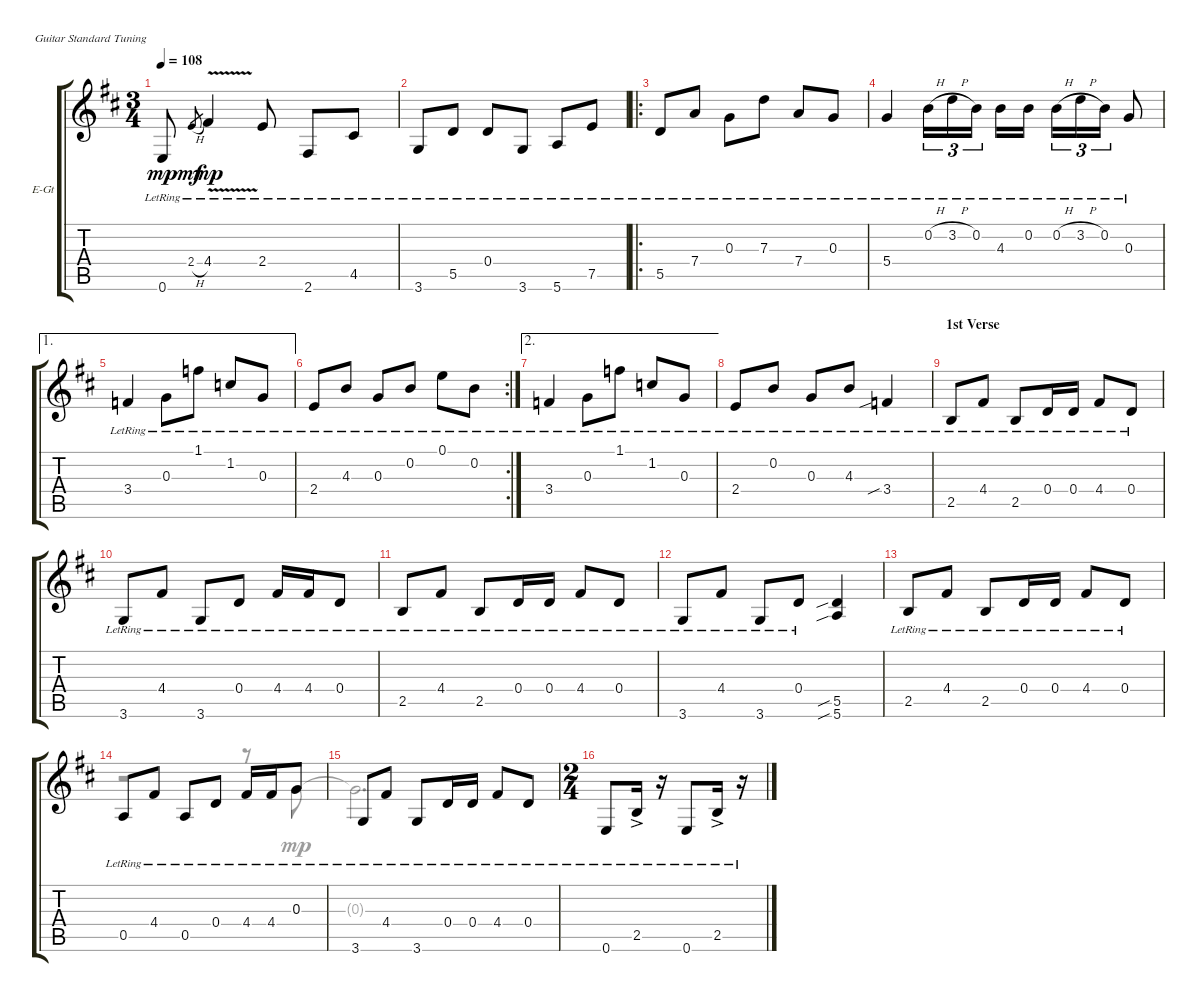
\bracketExtendMode groupsimilarinstruments
\firstSystemTrackNameOrientation horizontal
\otherSystemsTrackNameOrientation horizontal
\track ("Gtr 3" "E-Gt") {instrument electricguitarclean}
\staff {score tabs}
\tuning (E4 B3 G3 D3 A2 E2)
\voice
\ts (3 4)
\tempo 108
\clef g2
\scale
0.936948
\ks d
0.6{lr}.8{dy mp} 2.4{h lr}.8{gr dy mf} 4.4{v lr}.4{dy mp} 2.4{lr}.8 2.6{lr}.8 4.5{lr}.8 |
\scale
1.06305 3.6{lr}.8 5.5{lr}.8 0.4{lr}.8 3.6{lr}.8 5.6{lr}.8 7.5{lr}.8 |
\ro
\scale
0.936948 5.5{lr}.8 7.4{lr}.8 0.3{lr}.8 7.3{lr}.8 7.4{lr}.8 0.3{lr}.8 |
\scale
1.06305 5.4{lr}.4 0.2{h lr}.16{tu (3 2)} 3.2{h lr}.16{tu (3 2)} 0.2{lr}.16{tu (3 2)} 4.3{lr}.16 0.2{lr}.16 0.2{h lr}.16{tu (3 2)} 3.2{h lr}.16{tu (3 2)} 0.2{lr}.16{tu (3 2)} 0.3{lr}.8 |
\ae 1
\scale
0.936948 3.4{lr}.4 0.3{lr}.8 1.1{lr}.8 1.2{lr}.8 0.3{lr}.8 |
\rc 2
\scale
1.06305 2.4{lr}.8 4.3{lr}.8 0.3{lr}.8 0.2{lr}.8 0.1{lr}.8 0.2{lr}.8 |
\ae 2
\scale
0.936948 3.4{lr}.4 0.3{lr}.8 1.1{lr}.8 1.2{lr}.8 0.3{lr}.8 |
\scale
1.06305 2.4{lr}.8 0.2{lr}.8 0.3{lr}.8 4.3{lr}.8 3.4{sib lr}.4 |
\section ("" "1st Verse")
\scale
0.936948 2.5{lr}.8 4.4{lr}.8 2.5{lr}.8 0.4{lr}.16 0.4{lr}.16 4.4{lr}.8 0.4{lr}.8 |
\scale
1.06305 3.6{lr}.8 4.4{lr}.8 3.6{lr}.8 0.4{lr}.8 4.4{lr}.16 4.4{lr}.16 0.4{lr}.8 |
\scale
0.936948 2.5{lr}.8 4.4{lr}.8 2.5{lr}.8 0.4{lr}.16 0.4{lr}.16 4.4{lr}.8 0.4{lr}.8 |
\scale
1.06305 3.6{lr}.8 4.4{lr}.8 3.6{lr}.8 0.4{lr}.8 (5.5{sib} 5.6{sib}).4 |
\scale
0.936948 2.5{lr}.8 4.4{lr}.8 2.5{lr}.8 0.4{lr}.16 0.4{lr}.16 4.4{lr}.8 0.4{lr}.8 |
\scale
1.06305 0.5{lr}.8 4.4{lr}.8 0.5{lr}.8 0.4{lr}.8 4.4{lr}.16 4.4{lr}.16 0.3{lr}.8 |
\scale
0.936948 3.6{lr}.8 4.4{lr}.8 3.6{lr}.8 0.4{lr}.16 0.4{lr}.16 4.4{lr}.8 0.4{lr}.8 |
\ts (2 4)
\beaming (8 2 2 2)
\scale
1.09332 0.6{lr}.8 2.5{ac lr}.16 r.16 0.6{lr}.8 2.5{ac lr}.16 r.16
\voice
\clef g2
\ottava regular
\simile none
\scale
0.936948
\ks d
|
\scale
1.06305 |
\scale
0.936948 |
\scale
1.06305 |
\scale
0.936948 |
\scale
1.06305 |
\scale
0.936948 |
\scale
1.06305 |
\scale
0.936948 |
\scale
1.06305 |
\scale
0.936948 |
\scale
1.06305 |
\scale
0.936948 |
\scale
1.06305 r.2 r.8 0.3.8 |
\scale
0.936948 0.3{t}.2{d} |
\scale
1.09332
